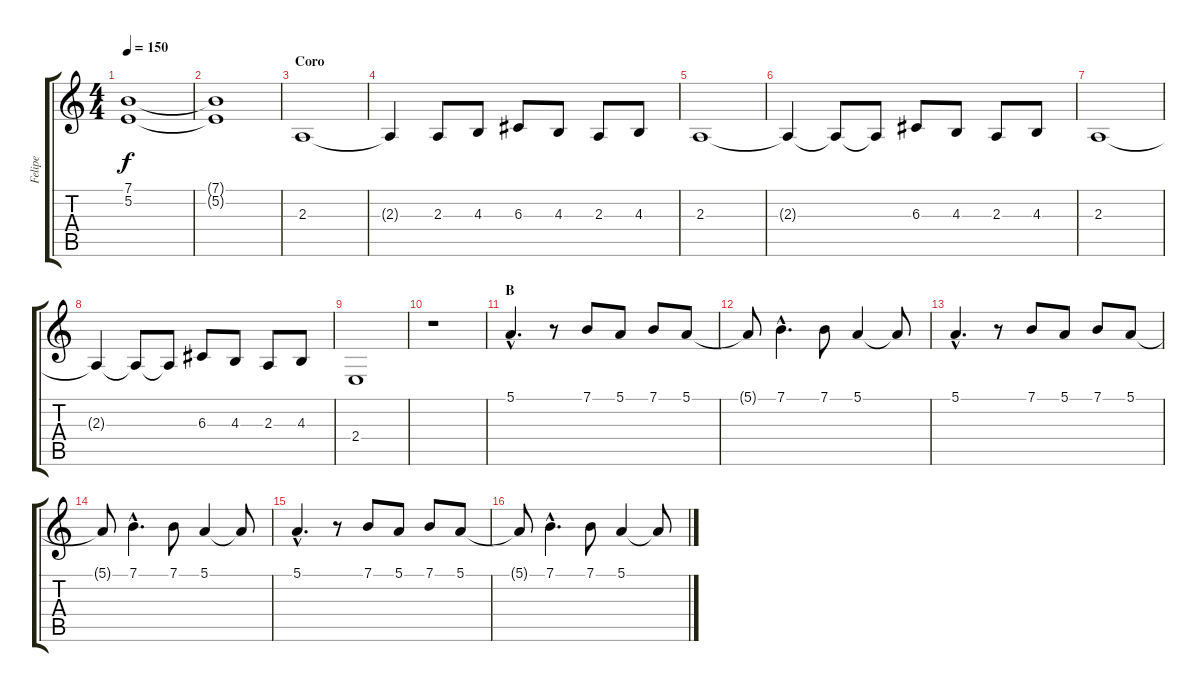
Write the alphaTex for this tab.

\track ("Felipe" "Felipe") {instrument voiceoohs}
\staff {score tabs}
\tuning (E4 B3 G3 D3 A2 E2) {hide}
\ts (4 4)
\tempo 150
\clef g2
\ks c
(7.1 5.2).1{dy f} |
(7.1{t} 5.2{t}).1 |
\section ("" "Coro")
2.3.1 |
2.3{t}.4 2.3.8 4.3.8 6.3.8 4.3.8 2.3.8 4.3.8 |
2.3.1 |
2.3{t}.4 2.3{t}.8 2.3{t}.8 6.3.8 4.3.8 2.3.8 4.3.8 |
2.3.1 |
2.3{t}.4 2.3{t}.8 2.3{t}.8 6.3.8 4.3.8 2.3.8 4.3.8 |
2.4.1 |
r.1 |
\section ("" "B")
5.1{hac}.4{d} r.8 7.1.8 5.1.8 7.1.8 5.1.8 |
5.1{t}.8 7.1{hac}.4{d} 7.1.8 5.1.4 5.1{t}.8 |
5.1{hac}.4{d} r.8 7.1.8 5.1.8 7.1.8 5.1.8 |
5.1{t}.8 7.1{hac}.4{d} 7.1.8 5.1.4 5.1{t}.8 |
5.1{hac}.4{d} r.8 7.1.8 5.1.8 7.1.8 5.1.8 |
5.1{t}.8 7.1{hac}.4{d} 7.1.8 5.1.4 5.1{t}.8
